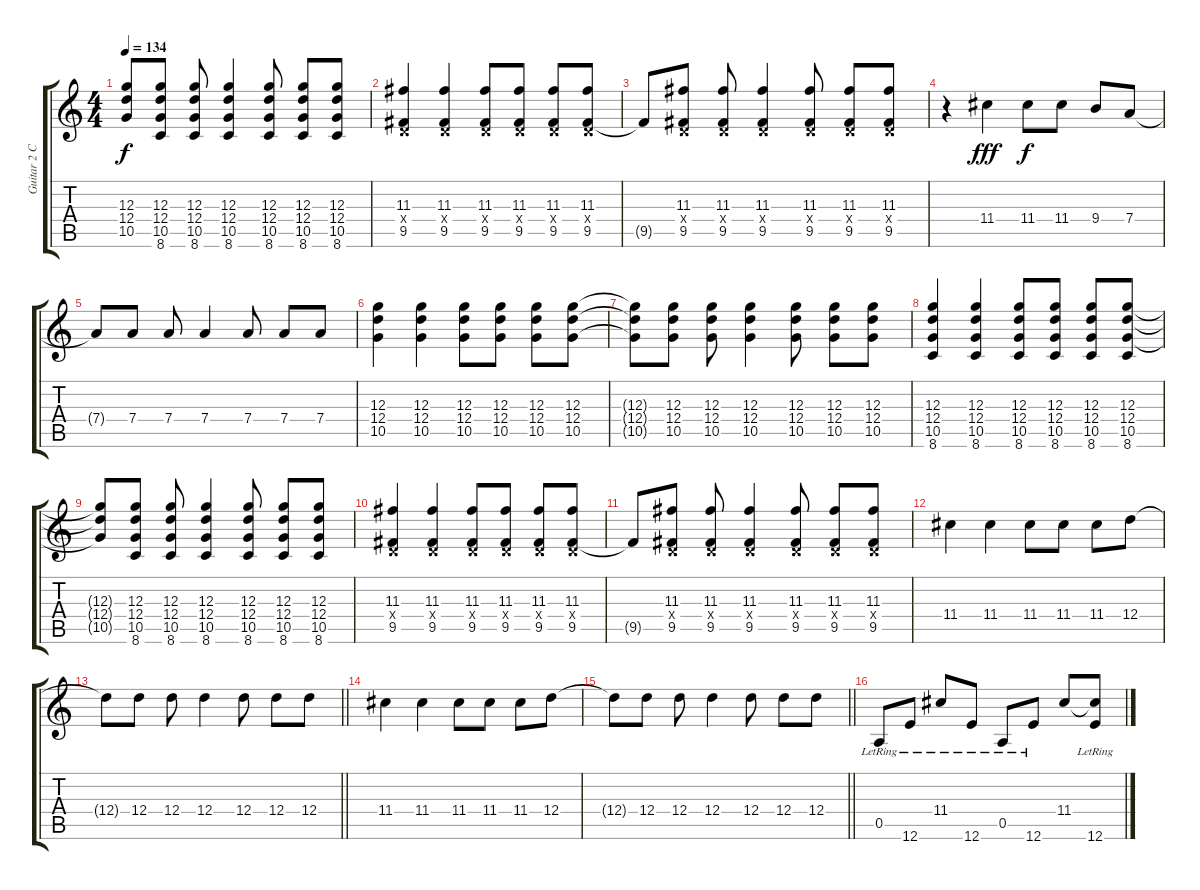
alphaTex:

\track ("Guitar 2 Chris" "Guitar 2 C") {instrument electricguitarclean}
\staff {score tabs}
\tuning (E4 B3 G3 D3 A2 E2) {hide}
\ts (4 4)
\tempo 134
\clef g2
\ks c
(12.3{t} 12.4{t} 10.5{t}).8{dy f} (12.3 12.4 10.5 8.6).8 (12.3 12.4 10.5 8.6).8 (12.3 12.4 10.5 8.6).4 (12.3 12.4 10.5 8.6).8 (12.3 12.4 10.5 8.6).8 (12.3 12.4 10.5 8.6).8 |
(11.3 0.4{x} 9.5).4 (11.3 0.4{x} 9.5).4 (11.3 0.4{x} 9.5).8 (11.3 0.4{x} 9.5).8 (11.3 0.4{x} 9.5).8 (11.3 0.4{x} 9.5).8 |
9.5{t}.8 (11.3 0.4{x} 9.5).8 (11.3 0.4{x} 9.5).8 (11.3 0.4{x} 9.5).4 (11.3 0.4{x} 9.5).8 (11.3 0.4{x} 9.5).8 (11.3 0.4{x} 9.5).8 |
r.4 11.4.4{dy fff} 11.4.8{dy f} 11.4.8 9.4.8 7.4.8 |
7.4{t}.8 7.4.8 7.4.8 7.4.4 7.4.8 7.4.8 7.4.8 |
(12.3 12.4 10.5).4 (12.3 12.4 10.5).4 (12.3 12.4 10.5).8 (12.3 12.4 10.5).8 (12.3 12.4 10.5).8 (12.3 12.4 10.5).8 |
(12.3{t} 12.4{t} 10.5{t}).8 (12.3 12.4 10.5).8 (12.3 12.4 10.5).8 (12.3 12.4 10.5).4 (12.3 12.4 10.5).8 (12.3 12.4 10.5).8 (12.3 12.4 10.5).8 |
(12.3 12.4 10.5 8.6).4 (12.3 12.4 10.5 8.6).4 (12.3 12.4 10.5 8.6).8 (12.3 12.4 10.5 8.6).8 (12.3 12.4 10.5 8.6).8 (12.3 12.4 10.5 8.6).8 |
(12.3{t} 12.4{t} 10.5{t}).8 (12.3 12.4 10.5 8.6).8 (12.3 12.4 10.5 8.6).8 (12.3 12.4 10.5 8.6).4 (12.3 12.4 10.5 8.6).8 (12.3 12.4 10.5 8.6).8 (12.3 12.4 10.5 8.6).8 |
(11.3 0.4{x} 9.5).4 (11.3 0.4{x} 9.5).4 (11.3 0.4{x} 9.5).8 (11.3 0.4{x} 9.5).8 (11.3 0.4{x} 9.5).8 (11.3 0.4{x} 9.5).8 |
9.5{t}.8 (11.3 0.4{x} 9.5).8 (11.3 0.4{x} 9.5).8 (11.3 0.4{x} 9.5).4 (11.3 0.4{x} 9.5).8 (11.3 0.4{x} 9.5).8 (11.3 0.4{x} 9.5).8 |
11.4.4 11.4.4 11.4.8 11.4.8 11.4.8 12.4.8 |
\barLineRight lightlight
12.4{t}.8 12.4.8 12.4.8 12.4.4 12.4.8 12.4.8 12.4.8 |
11.4.4 11.4.4 11.4.8 11.4.8 11.4.8 12.4.8 |
\barLineRight lightlight
12.4{t}.8 12.4.8 12.4.8 12.4.4 12.4.8 12.4.8 12.4.8 |
0.5{lr}.8 12.6{lr}.8 11.4{lr}.8 12.6{lr}.8 0.5{lr}.8 12.6{lr}.8 11.4.8 (11.4{t} 12.6{lr}).8
